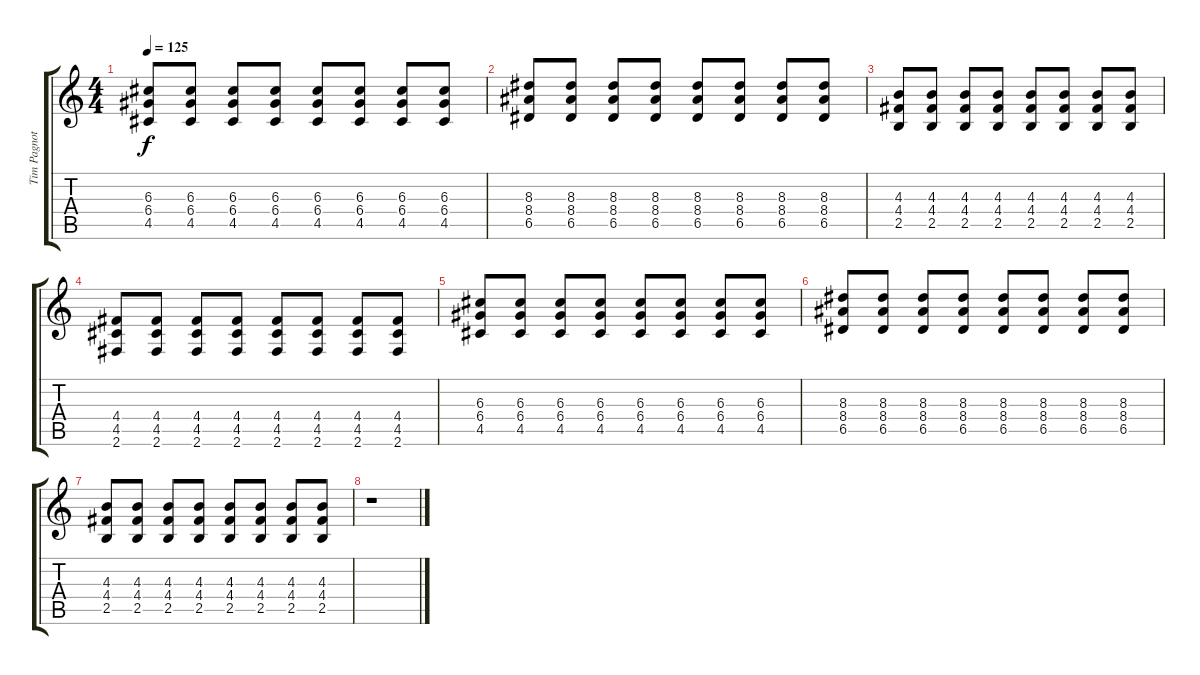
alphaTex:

\track ("Tim Pagnota (guitare)" "Tim Pagnot") {instrument distortionguitar}
\staff {score tabs}
\tuning (E4 B3 G3 D3 A2 E2) {hide}
\ts (4 4)
\tempo 125
\clef g2
\ks c
(6.3 6.4 4.5).8{dy f} (6.3 6.4 4.5).8 (6.3 6.4 4.5).8 (6.3 6.4 4.5).8 (6.3 6.4 4.5).8 (6.3 6.4 4.5).8 (6.3 6.4 4.5).8 (6.3 6.4 4.5).8 |
(8.3 8.4 6.5).8 (8.3 8.4 6.5).8 (8.3 8.4 6.5).8 (8.3 8.4 6.5).8 (8.3 8.4 6.5).8 (8.3 8.4 6.5).8 (8.3 8.4 6.5).8 (8.3 8.4 6.5).8 |
(4.3 4.4 2.5).8 (4.3 4.4 2.5).8 (4.3 4.4 2.5).8 (4.3 4.4 2.5).8 (4.3 4.4 2.5).8 (4.3 4.4 2.5).8 (4.3 4.4 2.5).8 (4.3 4.4 2.5).8 |
(4.4 4.5 2.6).8 (4.4 4.5 2.6).8 (4.4 4.5 2.6).8 (4.4 4.5 2.6).8 (4.4 4.5 2.6).8 (4.4 4.5 2.6).8 (4.4 4.5 2.6).8 (4.4 4.5 2.6).8 |
(6.3 6.4 4.5).8 (6.3 6.4 4.5).8 (6.3 6.4 4.5).8 (6.3 6.4 4.5).8 (6.3 6.4 4.5).8 (6.3 6.4 4.5).8 (6.3 6.4 4.5).8 (6.3 6.4 4.5).8 |
(8.3 8.4 6.5).8 (8.3 8.4 6.5).8 (8.3 8.4 6.5).8 (8.3 8.4 6.5).8 (8.3 8.4 6.5).8 (8.3 8.4 6.5).8 (8.3 8.4 6.5).8 (8.3 8.4 6.5).8 |
(4.3 4.4 2.5).8 (4.3 4.4 2.5).8 (4.3 4.4 2.5).8 (4.3 4.4 2.5).8 (4.3 4.4 2.5).8 (4.3 4.4 2.5).8 (4.3 4.4 2.5).8 (4.3 4.4 2.5).8 |
r.1
